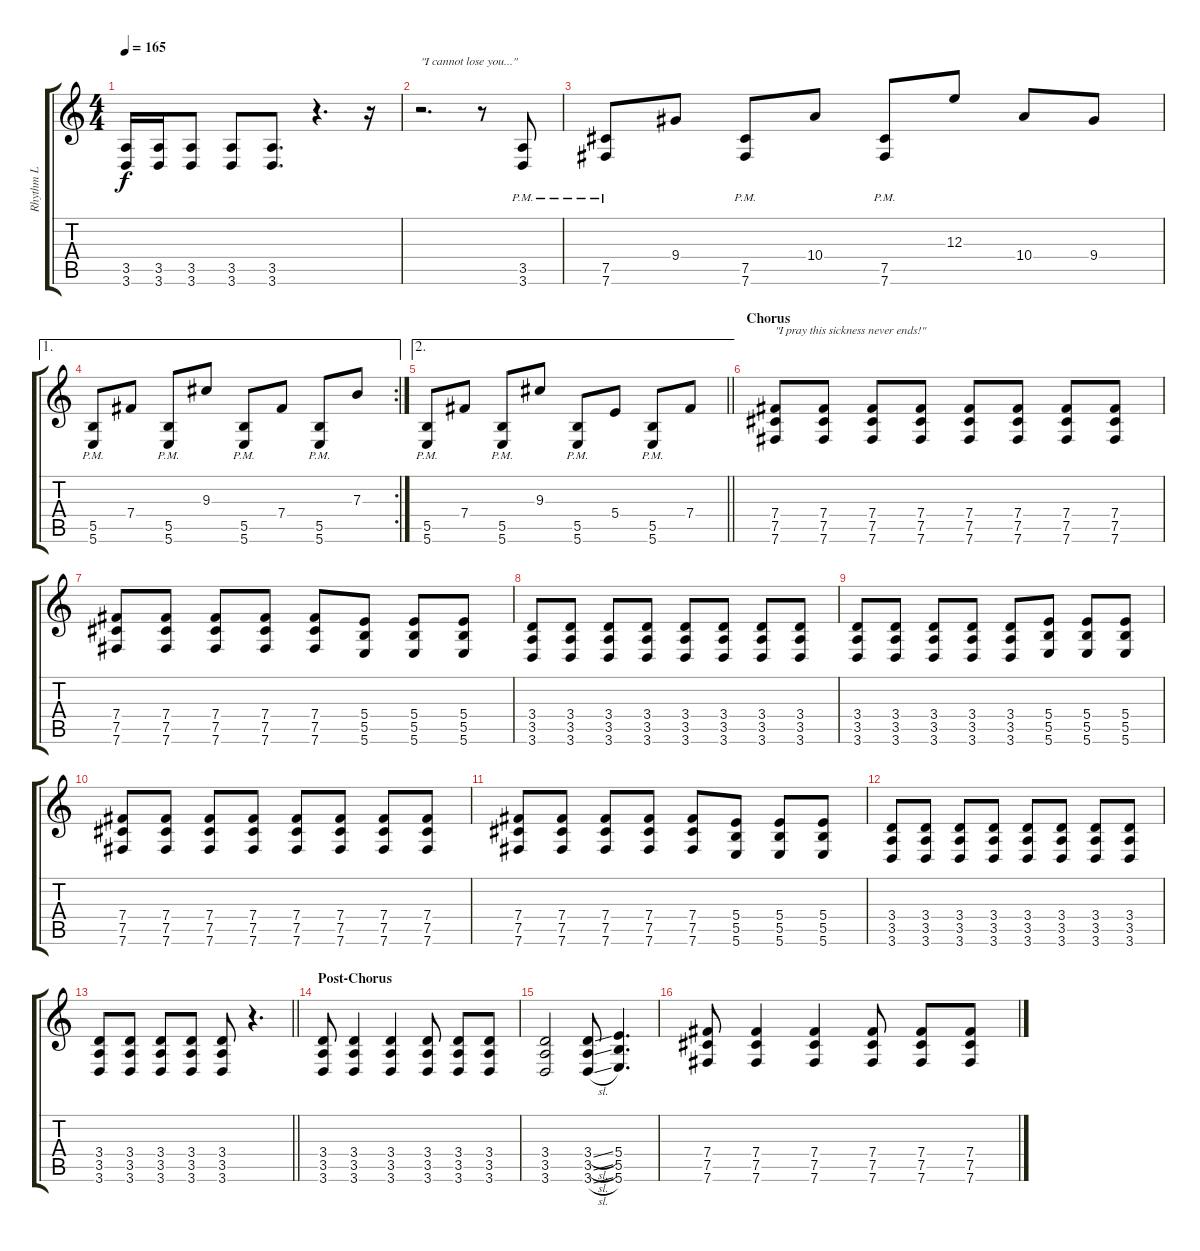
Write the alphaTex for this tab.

\track ("Rhythm L" "Rhythm L") {instrument distortionguitar}
\staff {score tabs}
\tuning (Db4 Ab3 E3 B2 Gb2 B1) {hide}
\ts (4 4)
\tempo 165
\clef g2
\ks c
(3.5 3.6).16{dy f} (3.5 3.6).16 (3.5 3.6).8 (3.5 3.6).8 (3.5 3.6).8{d} r.4{d} r.16 |
r.2{d txt "\"I cannot lose you...\""} r.8 (3.5{pm} 3.6{pm}).8 |
(7.5{pm} 7.6{pm}).8 9.4.8 (7.5{pm} 7.6{pm}).8 10.4.8 (7.5{pm} 7.6{pm}).8 12.3.8 10.4.8 9.4.8 |
\ae 1
\rc 2
(5.5{pm} 5.6{pm}).8 7.4.8 (5.5{pm} 5.6{pm}).8 9.3.8 (5.5{pm} 5.6{pm}).8 7.4.8 (5.5{pm} 5.6{pm}).8 7.3.8 |
\ae 2
\barLineRight lightlight
(5.5{pm} 5.6{pm}).8 7.4.8 (5.5{pm} 5.6{pm}).8 9.3.8 (5.5{pm} 5.6{pm}).8 5.4.8 (5.5{pm} 5.6{pm}).8 7.4.8 |
\section ("" "Chorus")
(7.4 7.5 7.6).8{txt "\"I pray this sickness never ends!\""} (7.4 7.5 7.6).8 (7.4 7.5 7.6).8 (7.4 7.5 7.6).8 (7.4 7.5 7.6).8 (7.4 7.5 7.6).8 (7.4 7.5 7.6).8 (7.4 7.5 7.6).8 |
(7.4 7.5 7.6).8 (7.4 7.5 7.6).8 (7.4 7.5 7.6).8 (7.4 7.5 7.6).8 (7.4 7.5 7.6).8 (5.4 5.5 5.6).8 (5.4 5.5 5.6).8 (5.4 5.5 5.6).8 |
(3.4 3.5 3.6).8 (3.4 3.5 3.6).8 (3.4 3.5 3.6).8 (3.4 3.5 3.6).8 (3.4 3.5 3.6).8 (3.4 3.5 3.6).8 (3.4 3.5 3.6).8 (3.4 3.5 3.6).8 |
(3.4 3.5 3.6).8 (3.4 3.5 3.6).8 (3.4 3.5 3.6).8 (3.4 3.5 3.6).8 (3.4 3.5 3.6).8 (5.4 5.5 5.6).8 (5.4 5.5 5.6).8 (5.4 5.5 5.6).8 |
(7.4 7.5 7.6).8 (7.4 7.5 7.6).8 (7.4 7.5 7.6).8 (7.4 7.5 7.6).8 (7.4 7.5 7.6).8 (7.4 7.5 7.6).8 (7.4 7.5 7.6).8 (7.4 7.5 7.6).8 |
(7.4 7.5 7.6).8 (7.4 7.5 7.6).8 (7.4 7.5 7.6).8 (7.4 7.5 7.6).8 (7.4 7.5 7.6).8 (5.4 5.5 5.6).8 (5.4 5.5 5.6).8 (5.4 5.5 5.6).8 |
(3.4 3.5 3.6).8 (3.4 3.5 3.6).8 (3.4 3.5 3.6).8 (3.4 3.5 3.6).8 (3.4 3.5 3.6).8 (3.4 3.5 3.6).8 (3.4 3.5 3.6).8 (3.4 3.5 3.6).8 |
\barLineRight lightlight
(3.4 3.5 3.6).8 (3.4 3.5 3.6).8 (3.4 3.5 3.6).8 (3.4 3.5 3.6).8 (3.4 3.5 3.6).8 r.4{d} |
\section ("" "Post-Chorus")
(3.4 3.5 3.6).8 (3.4 3.5 3.6).4 (3.4 3.5 3.6).4 (3.4 3.5 3.6).8 (3.4 3.5 3.6).8 (3.4 3.5 3.6).8 |
(3.4 3.5 3.6).2 (3.4{sl} 3.5{sl} 3.6{sl}).8 (5.4 5.5 5.6).4{d} |
(7.4 7.5 7.6).8 (7.4 7.5 7.6).4 (7.4 7.5 7.6).4 (7.4 7.5 7.6).8 (7.4 7.5 7.6).8 (7.4 7.5 7.6).8
